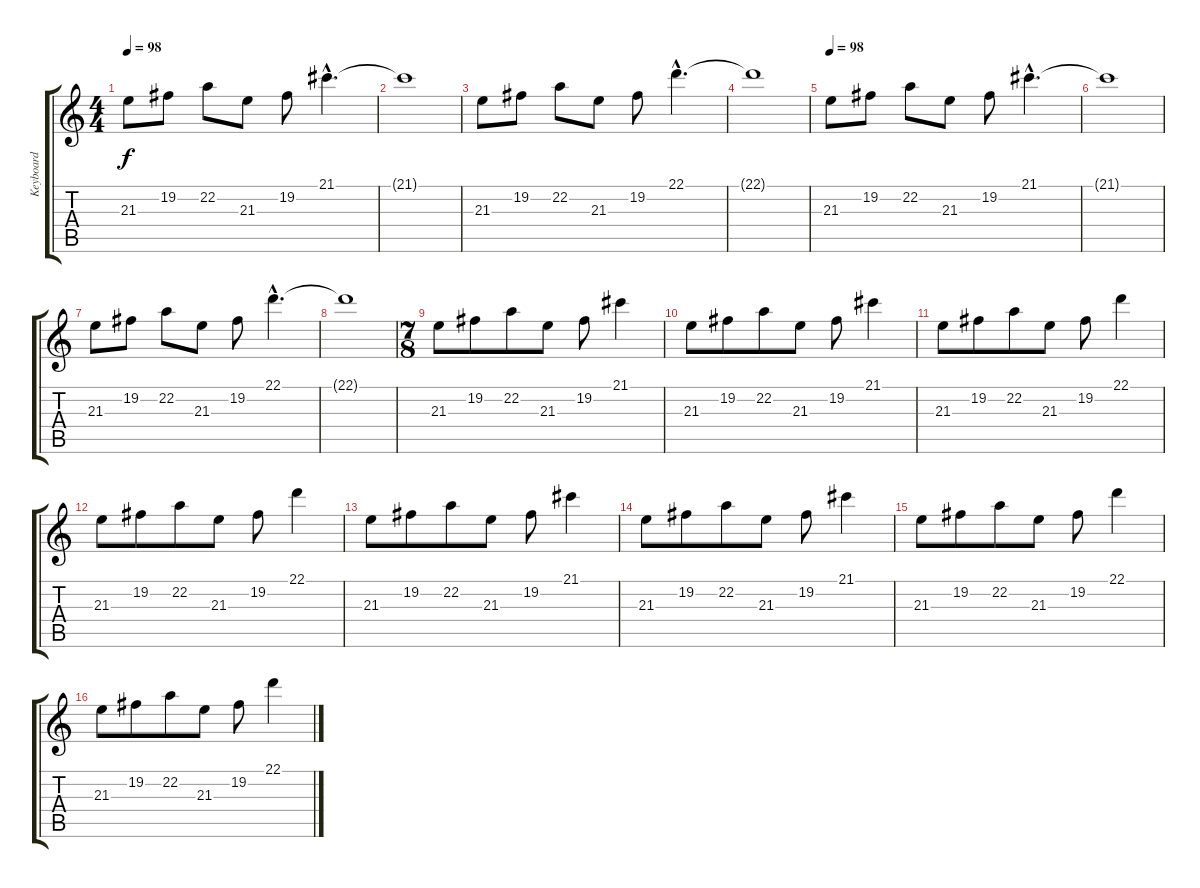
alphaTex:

\track ("Keyboard" "Keyboard") {instrument brightacousticpiano}
\staff {score tabs}
\tuning (E4 B3 G3 D3 A2 E2) {hide}
\ts (4 4)
\tempo 98
\clef g2
\ks c
21.3.8{dy f instrument brightacousticpiano} 19.2.8 22.2.8 21.3.8 19.2.8 21.1{hac}.4{d} |
21.1{t}.1 |
21.3.8 19.2.8 22.2.8 21.3.8 19.2.8 22.1{hac}.4{d} |
22.1{t}.1 |
\tempo 98
21.3.8 19.2.8 22.2.8 21.3.8 19.2.8 21.1{hac}.4{d} |
21.1{t}.1 |
21.3.8 19.2.8 22.2.8 21.3.8 19.2.8 22.1{hac}.4{d} |
22.1{t}.1 |
\ts (7 8)
21.3.8 19.2.8 22.2.8 21.3.8 19.2.8 21.1.4 |
21.3.8 19.2.8 22.2.8 21.3.8 19.2.8 21.1.4 |
21.3.8 19.2.8 22.2.8 21.3.8 19.2.8 22.1.4 |
21.3.8 19.2.8 22.2.8 21.3.8 19.2.8 22.1.4 |
21.3.8 19.2.8 22.2.8 21.3.8 19.2.8 21.1.4 |
21.3.8 19.2.8 22.2.8 21.3.8 19.2.8 21.1.4 |
21.3.8 19.2.8 22.2.8 21.3.8 19.2.8 22.1.4 |
21.3.8 19.2.8 22.2.8 21.3.8 19.2.8 22.1.4
